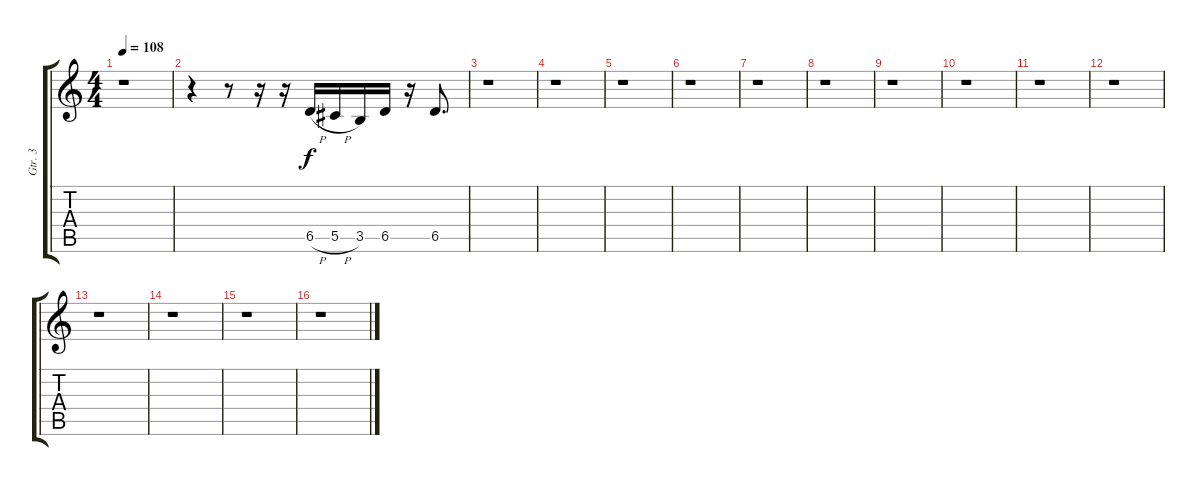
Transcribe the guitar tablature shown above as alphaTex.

\track ("Gtr. 3" "Gtr. 3") {instrument distortionguitar}
\staff {score tabs}
\tuning (Eb4 Bb3 Gb3 Db3 Ab2 Eb2) {hide}
\ts (4 4)
\tempo 108
\clef g2
\ks c
r.1{dy f} |
r.4 r.8 r.16 r.16 6.5{h}.16 5.5{h}.16 3.5.16 6.5.16 r.16 6.5.8{d} |
r.1 |
r.1 |
r.1 |
r.1 |
r.1 |
r.1 |
r.1 |
r.1 |
r.1 |
r.1 |
r.1 |
r.1 |
r.1 |
r.1
